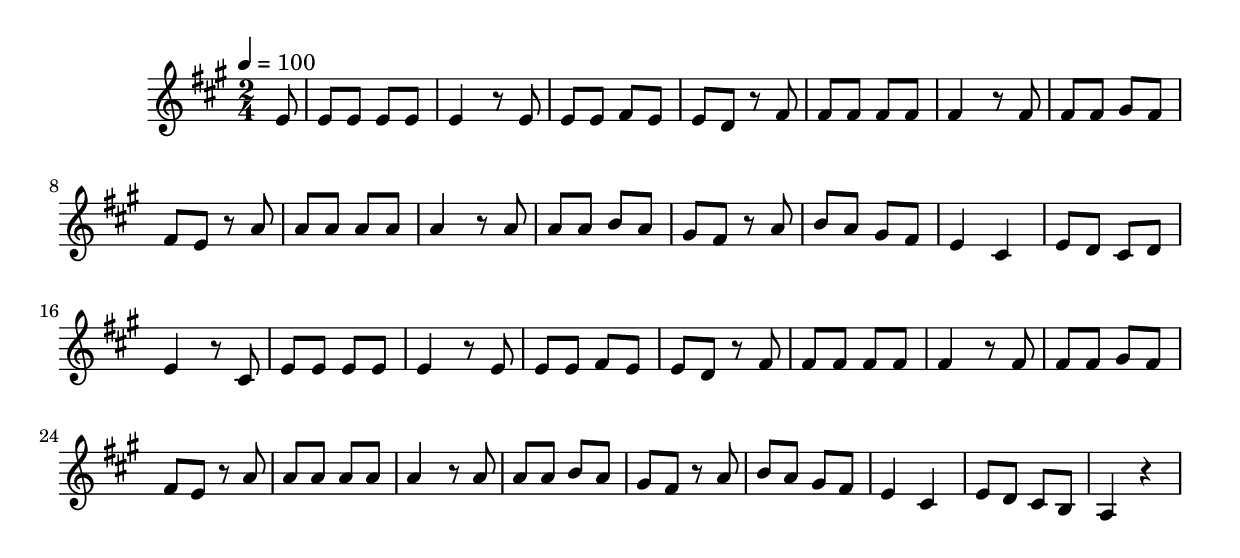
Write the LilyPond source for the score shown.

\header {
}

\version "2.10.33"

lnotes = \relative c' {
  \time 2/4 
  \key a \major
  \tempo 4 = 100
  \partial 8
  e8 e e e e e4 r8 e8 e e fis e e d r8  
  fis8 fis fis fis fis fis4 r8 fis8 fis fis gis fis fis e r8
  a8 a a a a a4 r8 a8 a a b a gis fis r8
  a8 b a gis fis e4 cis e8 d cis d e4 r8 
  cis8 e e e e e4 r8 e8 e e fis e e d r8  
  fis8 fis fis fis fis fis4 r8 fis8 fis fis gis fis fis e r8
  a8 a a a a a4 r8 a8 a a b a gis fis r8
  a8 b a gis fis e4 cis e8 d cis b a4 r4
}


\score {
  <<
  \new Voice = "one" \lnotes
  >>
  \midi{}
  \layout{}
}
